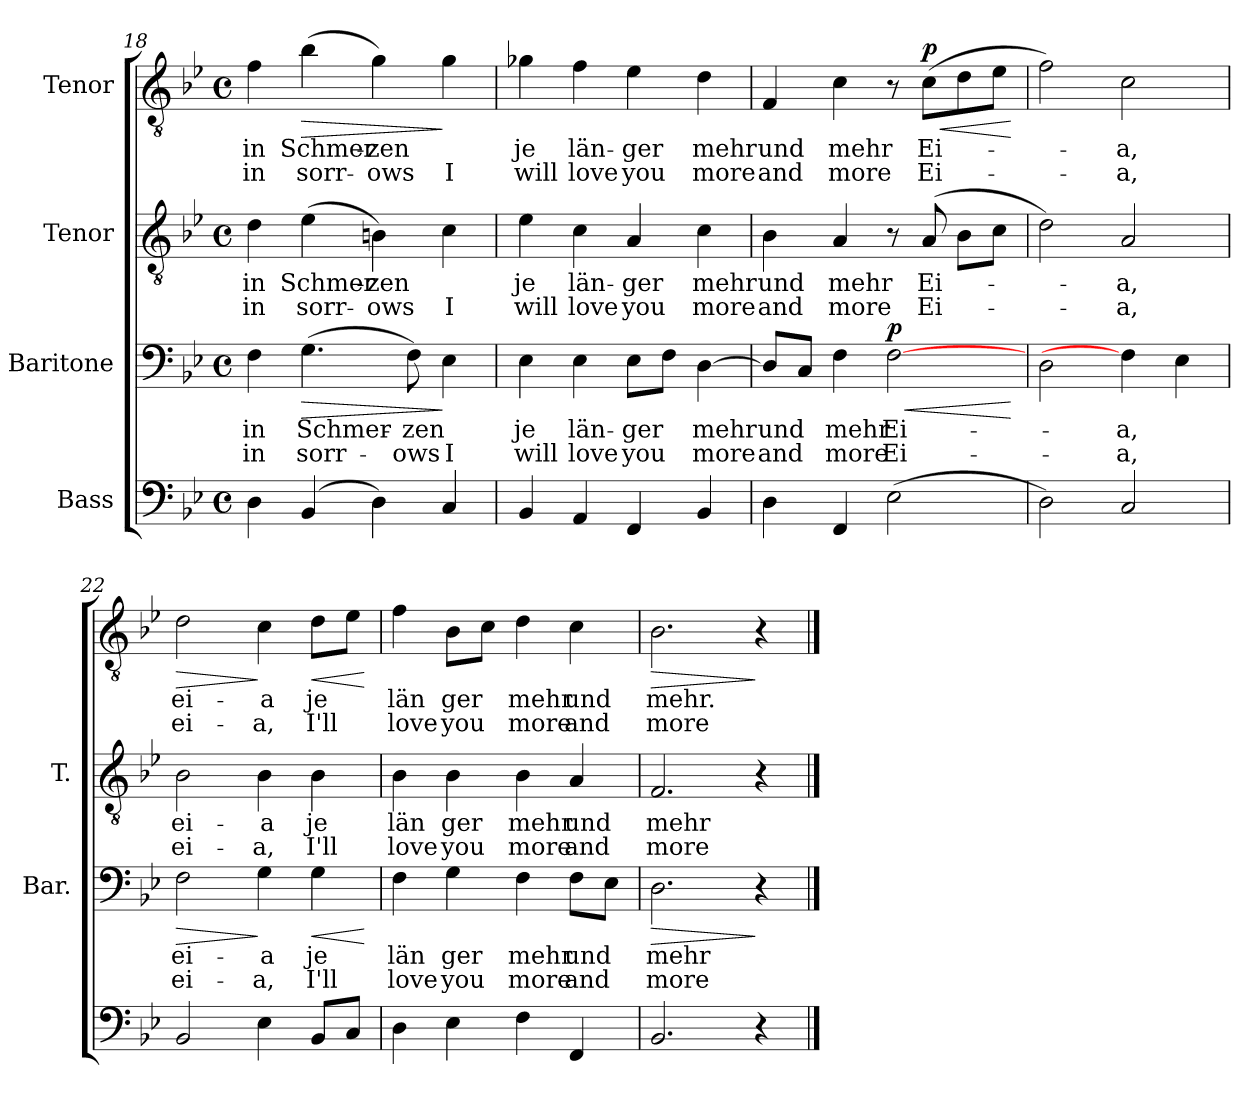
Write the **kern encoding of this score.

**kern	**kern	**text	**text	**dynam	**kern	**text	**text	**kern	**text	**text	**dynam
*part4	*part3	*part3	*part3	*part3	*part2	*part2	*part2	*part1	*part1	*part1	*part1
*staff4	*staff3	*staff3	*staff3	*staff3	*staff2	*staff2	*staff2	*staff1	*staff1	*staff1	*staff1
*I"Bass	*I"Baritone	*	*	*	*I"Tenor	*	*	*I"Tenor	*	*	*
*	*I'Bar.	*	*	*	*I'T.	*	*	*	*	*	*
*clefF4	*clefF4	*	*	*	*clefGv2	*	*	*clefGv2	*	*	*
*k[b-e-]	*k[b-e-]	*	*	*	*k[b-e-]	*	*	*k[b-e-]	*	*	*
*B-:	*B-:	*	*	*	*B-:	*	*	*B-:	*	*	*
*M4/4	*M4/4	*	*	*	*M4/4	*	*	*M4/4	*	*	*
*met(c)	*met(c)	*	*	*	*met(c)	*	*	*met(c)	*	*	*
=18	=18	=18	=18	=18	=18	=18	=18	=18	=18	=18	=18
!	!	!LO:LY:b	!LO:LY:b	!	!	!LO:LY:b	!LO:LY:b	!	!LO:LY:b	!LO:LY:b	!
4D\	4F\	in	in	.	4d\	in	in	4f\	in	in	.
!	!	!LO:LY:b	!LO:LY:b	!LO:HP:b	!	!LO:LY:b	!LO:LY:b	!	!LO:LY:b	!LO:LY:b	!LO:HP:b
(4BB-/	(4.G\	Schmer-	sorr-	>	(4e-\	Schmer-	sorr-	(4b-\	Schmer-	sorr-	>
!	!	!	!	!	!	!LO:LY:b	!LO:LY:b	!	!LO:LY:b	!LO:LY:b	!
4D\)	.	.	.	.	4Bn\)	-zen	-ows	4g\)	-zen	-ows	.
!	!	!LO:LY:b	!LO:LY:b	!	!	!	!	!	!	!	!
.	8F\)	-zen	-ows	.	.	.	.	.	.	.	.
!	!	!	!LO:LY:b	!	!	!	!LO:LY:b	!	!	!LO:LY:b	!
4C/	4E-\	.	I	]	4c\	.	I	4g\	.	I	]
=19	=19	=19	=19	=19	=19	=19	=19	=19	=19	=19	=19
!	!	!LO:LY:b	!LO:LY:b	!	!	!LO:LY:b	!LO:LY:b	!	!LO:LY:b	!LO:LY:b	!
4BB-/	4E-\	je	will	.	4e-\	je	will	4g-X\	je	will	.
!	!	!LO:LY:b	!LO:LY:b	!	!	!LO:LY:b	!LO:LY:b	!	!LO:LY:b	!LO:LY:b	!
4AA/	4E-\	län-	love	.	4c\	län-	love	4f\	län-	love	.
!	!	!LO:LY:b	!LO:LY:b	!	!	!LO:LY:b	!LO:LY:b	!	!LO:LY:b	!LO:LY:b	!
4FF/	8E-\L	-ger	you	.	4A/	-ger	you	4e-\	-ger	you	.
.	8F\J	.	.	.	.	.	.	.	.	.	.
!	!	!LO:LY:b	!LO:LY:b	!	!	!LO:LY:b	!LO:LY:b	!	!LO:LY:b	!LO:LY:b	!
4BB-/	[4D\	mehr	more	.	4c\	mehr	more	4d\	mehr	more	.
=20	=20	=20	=20	=20	=20	=20	=20	=20	=20	=20	=20
!	!	!LO:LY:b	!LO:LY:b	!	!	!LO:LY:b	!LO:LY:b	!	!LO:LY:b	!LO:LY:b	!
4D\	8D/L]	und	and	.	4B-\	und	and	4F/	und	and	.
.	8C/J	.	.	.	.	.	.	.	.	.	.
!	!	!LO:LY:b	!LO:LY:b	!	!	!LO:LY:b	!LO:LY:b	!	!LO:LY:b	!LO:LY:b	!
4FF/	4F\	mehr	more	.	4A/	mehr	more	4c\	mehr	more	.
!	!	!LO:LY:b	!LO:LY:b	!LO:HP:b	!	!	!	!	!	!	!
!	!	!	!	!LO:DY:n=1:b	!	!	!	!	!	!	!
(2E-\	[2F\	Ei-	Ei-	< p	8r	.	.	8r	.	.	.
!	!	!	!	!	!	!LO:LY:b	!LO:LY:b	!	!LO:LY:b	!LO:LY:b	!LO:HP:b
!	!	!	!	!	!	!	!	!	!	!	!LO:DY:n=1:a
.	.	.	.	.	(8A/	Ei-	Ei-	(8c\L	Ei-	Ei-	< p
.	.	.	.	.	8B-\L	.	.	8d\	.	.	.
.	.	.	.	.	8c\J	.	.	8e-\J	.	.	.
.	.	.	.	[	.	.	.	.	.	.	[
!!LO:LB:g=z
=21	=21	=21	=21	=21	=21	=21	=21	=21	=21	=21	=21
2D\)	2D\	.	.	.	2d\)	.	.	2f\)	.	.	.
!	!	!LO:LY:b	!LO:LY:b	!	!	!LO:LY:b	!LO:LY:b	!	!LO:LY:b	!LO:LY:b	!
2C/	4F\]	-a,	-a,	.	2A/	-a,	-a,	2c\	-a,	-a,	.
.	4E-\	.	.	.	.	.	.	.	.	.	.
=22	=22	=22	=22	=22	=22	=22	=22	=22	=22	=22	=22
!	!	!LO:LY:b	!LO:LY:b	!LO:HP:b	!	!LO:LY:b	!LO:LY:b	!	!LO:LY:b	!LO:LY:b	!LO:HP:b
2BB-/	2F\	ei-	ei-	>	2B-\	ei-	ei-	2d\	ei-	ei-	>
!	!	!LO:LY:b	!LO:LY:b	!	!	!LO:LY:b	!LO:LY:b	!	!LO:LY:b	!LO:LY:b	!
4E-\	4G\	-a	-a,	]	4B-\	-a	-a,	4c\	-a	-a,	]
!	!	!LO:LY:b	!LO:LY:b	!LO:HP:b	!	!LO:LY:b	!LO:LY:b	!	!LO:LY:b	!LO:LY:b	!LO:HP:b
8BB-/L	4G\	je	I'll	<	4B-\	je	I'll	8d\L	je	I'll	<
8C/J	.	.	.	.	.	.	.	8e-\J	.	.	.
.	.	.	.	[	.	.	.	.	.	.	[
=23	=23	=23	=23	=23	=23	=23	=23	=23	=23	=23	=23
!	!	!LO:LY:b	!LO:LY:b	!	!	!LO:LY:b	!LO:LY:b	!	!LO:LY:b	!LO:LY:b	!
4D\	4F\	län	love	.	4B-\	län	love	4f\	län	love	.
!	!	!LO:LY:b	!LO:LY:b	!	!	!LO:LY:b	!LO:LY:b	!	!LO:LY:b	!LO:LY:b	!
4E-\	4G\	-ger	you	.	4B-\	-ger	you	8B-\L	-ger	you	.
.	.	.	.	.	.	.	.	8c\J	.	.	.
!	!	!LO:LY:b	!LO:LY:b	!	!	!LO:LY:b	!LO:LY:b	!	!LO:LY:b	!LO:LY:b	!
4F\	4F\	mehr	more	.	4B-\	mehr	more	4d\	mehr	more	.
!	!	!LO:LY:b	!LO:LY:b	!	!	!LO:LY:b	!LO:LY:b	!	!LO:LY:b	!LO:LY:b	!
4FF/	8F\L	und	and	.	4A/	und	and	4c\	und	and	.
.	8E-\J	.	.	.	.	.	.	.	.	.	.
=24	=24	=24	=24	=24	=24	=24	=24	=24	=24	=24	=24
!	!	!LO:LY:b	!LO:LY:b	!LO:HP:b	!	!LO:LY:b	!LO:LY:b	!	!LO:LY:b	!LO:LY:b	!LO:HP:b
2.BB-/	2.D\	mehr	more	>	2.F/	mehr	more	2.B-\	mehr.	more	>
4r	4r	.	.	]	4r	.	.	4r	.	.	]
==	==	==	==	==	==	==	==	==	==	==	==
*-	*-	*-	*-	*-	*-	*-	*-	*-	*-	*-	*-
